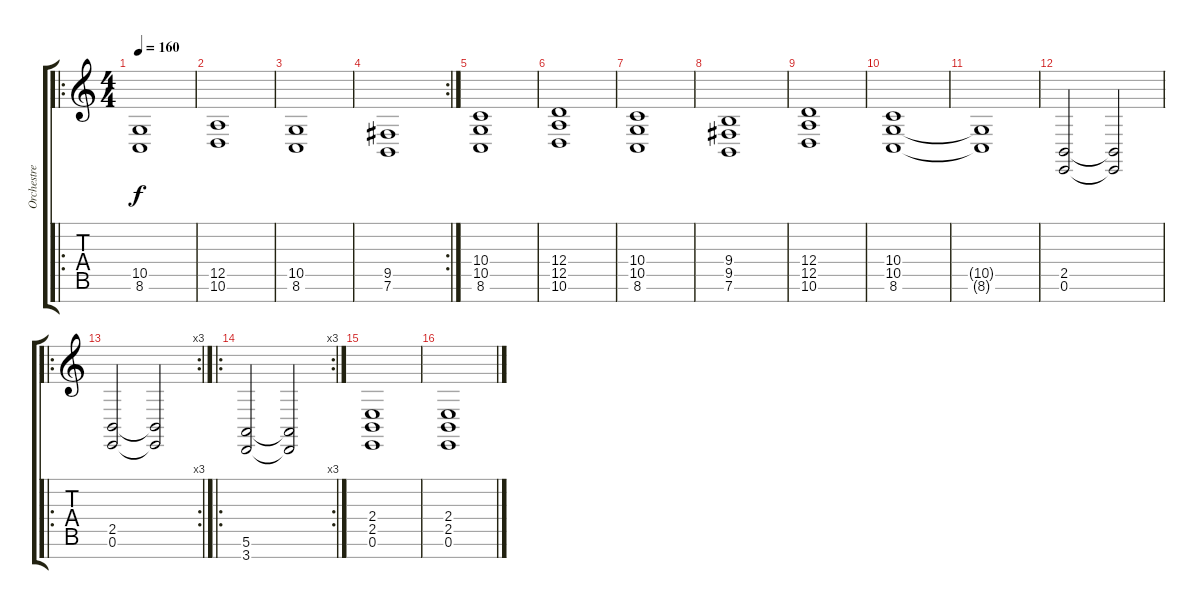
\track ("Orchestre" "Orchestre") {instrument stringensemble2}
\staff {score tabs}
\tuning (E4 B3 G3 D3 A2 E2 B1) {hide}
\ro
\ts (4 4)
\tempo 160
\clef g2
\ks c
(10.5 8.6).1{dy f instrument stringensemble2} |
(12.5 10.6).1 |
(10.5 8.6).1 |
\rc 2
(9.5 7.6).1 |
(10.4 10.5 8.6).1 |
(12.4 12.5 10.6).1 |
(10.4 10.5 8.6).1 |
(9.4 9.5 7.6).1 |
(12.4 12.5 10.6).1 |
(10.4 10.5 8.6).1 |
(10.5{t} 8.6{t}).1 |
(2.5 0.6).2 (2.5{t} 0.6{t}).2 |
\ro
\rc 3
(2.5 0.6).2 (2.5{t} 0.6{t}).2 |
\ro
\rc 3
(5.6 3.7).2 (5.6{t} 3.7{t}).2 |
(2.4 2.5 0.6).1 |
(2.4 2.5 0.6).1
